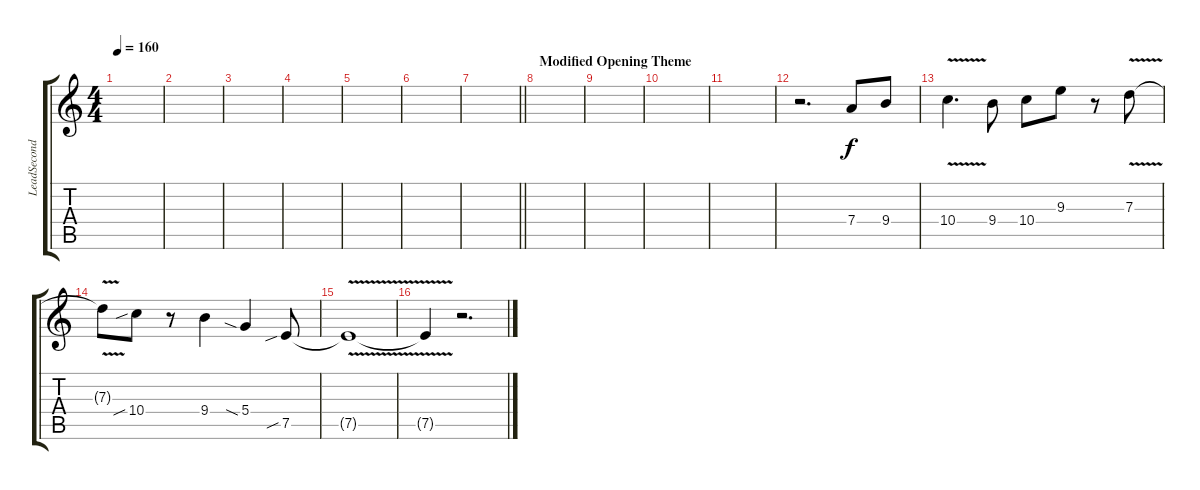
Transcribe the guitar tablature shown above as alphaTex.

\track ("LeadSecondary" "LeadSecond") {instrument distortionguitar}
\staff {score tabs}
\tuning (E4 B3 G3 D3 A2 E2) {hide}
\ts (4 4)
\tempo 160
\clef g2
\ks c
|
|
|
|
|
|
\barLineRight lightlight
|
\section ("" "Modified Opening Theme")
|
|
|
|
r.2{d} 7.4.8 9.4.8 |
10.4{v}.4{d} 9.4.8 10.4.8 9.3.8 r.8 7.3{v}.8 |
7.3{t}.8 10.4{sib}.8 r.8 9.4.4 5.4{sia}.4 7.5{sib}.8 |
7.5{v t}.1 |
7.5{t}.4 r.2{d}
